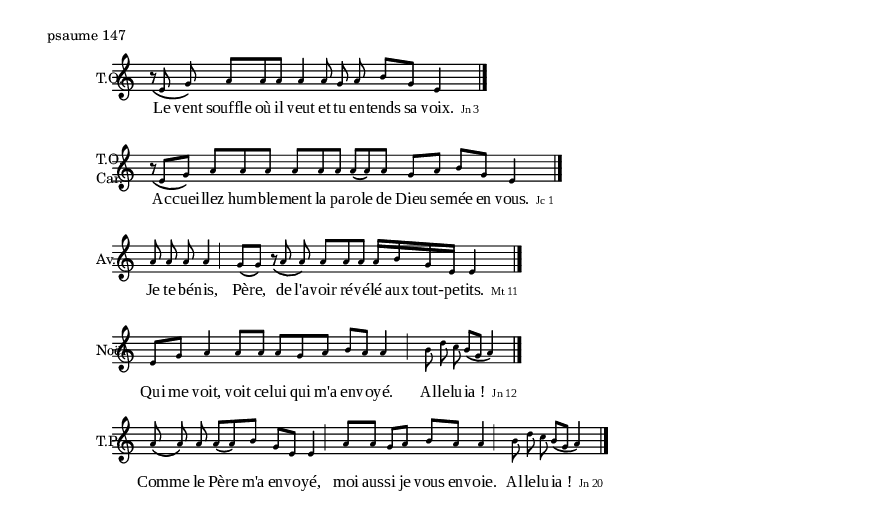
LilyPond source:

\version "2.12.0"
 \include "definitions.ly"
 \markup {psaume 147 }




\relative a' { 
	\new Staff {
		\cadenzaOn
		\set Staff.instrumentName = \markup{ \center-column { T.O. } }
		\times 2/3 { r8_\( e g\) }
		\times 2/3 { a[ a a] } 
		a4
		\espace
		\times 2/3 { a8 g a }
		b[ g] 
		e4
		\endBar
	}

	\addlyrics {
		Le vent souffle où il veut et tu en -- tends sa voix.
		\markup { \citation #"Jn 3" } 
	}
}
\relative a' { 
	\new Staff {
		\cadenzaOn
		\set Staff.instrumentName = \markup{ \center-column { T.O. Car. } }
		\times 2/3 { r8_\( e[ g]\) }
		\times 2/3 { a8[ a a] }
		\times 2/3 { a8[ a a] }
		\times 2/3 { a8[\( a\) a] }
		g8[ a]  b8[ g] e4
		\endBar
	}

	\addlyrics {
		Ac -- cuei -- llez hum -- ble -- ment la pa -- ro -- le de Dieu se -- mée en vous.
		\markup { \citation #"Jc 1" } 
	}
}

\relative a' { 
	\new Staff {
		\cadenzaOn
		\set Staff.instrumentName = \markup{ \center-column { Av. } }
		\times 2/3 { a8 a a }
		a4
		\cesure \pespace
		g8[\( g\)]
		\pespace
		\times 2/3 { r_\( a a\) }
		\times 2/3 { a[ a a] }
		a16[ b g e]
		e4
		\endBar
	}

	\addlyrics {
		Je te bé -- nis, Pè -- re, de l'a -- voir ré -- vé -- lé aux tout- -- pe -- tits.
		\markup { \citation #"Mt 11" } 
	}
}

\relative a' { 
	\new Staff {
		\cadenzaOn
		\set Staff.instrumentName = \markup{ \center-column { Noël } }
		e8[ g] a4 \pespace
		a8[ a]
		\times 2/3 { a8[ g a] }
		b8[ a] a4 \pespace \cesure\pespace
		\times 2/3 { b8 d c }
		b[\( g]
		a4\)
		
		
		\endBar
	}

	\addlyrics {
		Qui me voit, voit ce -- lui qui m'a en -- vo -- yé. Al -- le -- lu -- "ia !" _ _
		\markup { \citation #"Jn 12" } 
	}
}

\relative a' { 
	\new Staff {
		\cadenzaOn
		\set Staff.instrumentName = \markup{ \center-column { T.P. } }
		\times 2/3 { a8\( a\) a }
		\times 2/3 { a[\( a\) b] }
		g[ e]
		e4
		\cesure\pespace
		a8[ a]
		g[ a]
		b[ a]
		a4
		\cesure\pespace
		\times 2/3 { b8 d c }
		b[\( g]
		a4\)
		\endBar
	}

	\addlyrics {
		Com -- me le Pè -- re m'a en -- vo -- yé, moi aus -- si je vous en -- voie. Al -- le -- lu -- "ia !" _ _
		\markup { \citation #"Jn 20" } 
	}
}

